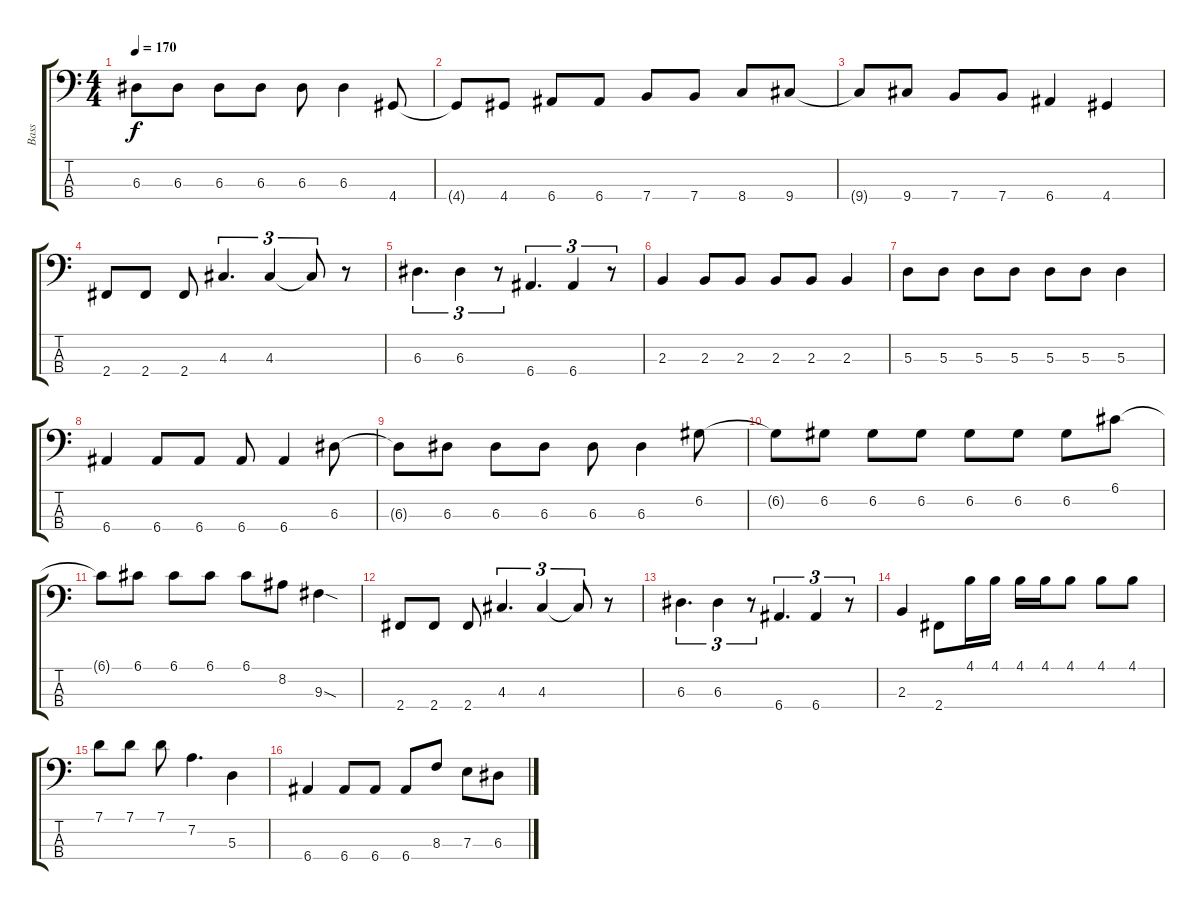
\track ("Bass" "Bass") {instrument electricbasspick}
\staff {score tabs}
\tuning (G2 D2 A1 E1) {hide}
\ts (4 4)
\tempo 170
\clef f4
\ks c
6.3{t}.8{dy f} 6.3.8 6.3.8 6.3.8 6.3.8 6.3.4 4.4.8 |
4.4{t}.8 4.4.8 6.4.8 6.4.8 7.4.8 7.4.8 8.4.8 9.4.8 |
9.4{t}.8 9.4.8 7.4.8 7.4.8 6.4.4 4.4.4 |
2.4.8 2.4.8 2.4.8 4.3.4{d tu (3 2)} 4.3.4{tu (3 2)} 4.3{t}.8{tu (3 2)} r.8 |
6.3.4{d tu (3 2)} 6.3.4{tu (3 2)} r.8{tu (3 2)} 6.4.4{d tu (3 2)} 6.4.4{tu (3 2)} r.8{tu (3 2)} |
2.3.4 2.3.8 2.3.8 2.3.8 2.3.8 2.3.4 |
5.3.8 5.3.8 5.3.8 5.3.8 5.3.8 5.3.8 5.3.4 |
6.4.4 6.4.8 6.4.8 6.4.8 6.4.4 6.3.8 |
6.3{t}.8 6.3.8 6.3.8 6.3.8 6.3.8 6.3.4 6.2.8 |
6.2{t}.8 6.2.8 6.2.8 6.2.8 6.2.8 6.2.8 6.2.8 6.1.8 |
6.1{t}.8 6.1.8 6.1.8 6.1.8 6.1.8 8.2.8 9.3{sod}.4 |
2.4.8 2.4.8 2.4.8 4.3.4{d tu (3 2)} 4.3.4{tu (3 2)} 4.3{t}.8{tu (3 2)} r.8 |
6.3.4{d tu (3 2)} 6.3.4{tu (3 2)} r.8{tu (3 2)} 6.4.4{d tu (3 2)} 6.4.4{tu (3 2)} r.8{tu (3 2)} |
2.3.4 2.4.8 4.1.16 4.1.16 4.1.16 4.1.16 4.1.8 4.1.8 4.1.8 |
7.1.8 7.1.8 7.1.8 7.2.4{d} 5.3.4 |
6.4.4 6.4.8 6.4.8 6.4.8 8.3.8 7.3.8 6.3.8
